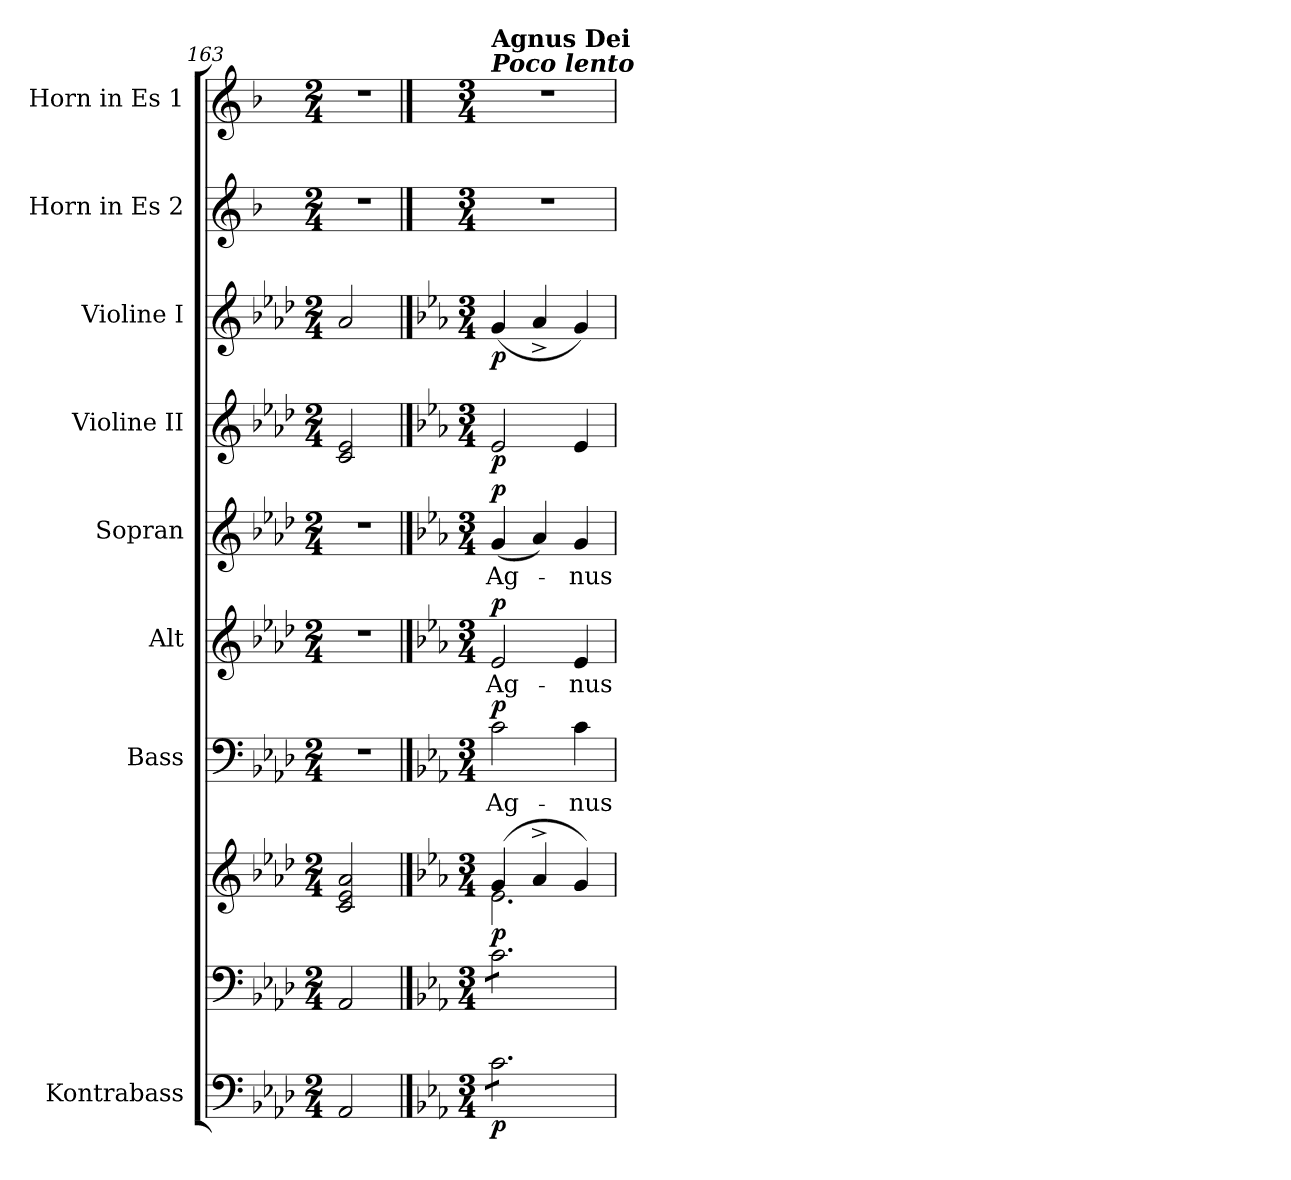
**kern	**dynam	**kern	**kern	**dynam	**kern	**text	**dynam	**kern	**text	**dynam	**kern	**text	**dynam	**kern	**dynam	**kern	**dynam	**kern	**kern
*part9	*part9	*part8	*part8	*part8	*part7	*part7	*part7	*part6	*part6	*part6	*part5	*part5	*part5	*part4	*part4	*part3	*part3	*part2	*part1
*staff10	*staff10	*staff9	*staff8	*staff8/9	*staff7	*staff7	*staff7	*staff6	*staff6	*staff6	*staff5	*staff5	*staff5	*staff4	*staff4	*staff3	*staff3	*staff2	*staff1
*I"Kontrabass	*	*	*	*	*I"Bass	*	*	*I"Alt	*	*	*I"Sopran	*	*	*I"Violine II	*	*I"Violine I	*	*I"Horn in Es 2	*I"Horn in Es 1
*I'Kb.	*	*	*	*	*I'B.	*	*	*I'A.	*	*	*I'S.	*	*	*I'Vl. II	*	*I'Vl. I	*	*	*
*clefF4	*	*clefF4	*clefG2	*	*clefF4	*	*	*clefG2	*	*	*clefG2	*	*	*clefG2	*	*clefG2	*	*clefG2	*clefG2
*ITrd7c12	*	*	*	*	*	*	*	*	*	*	*	*	*	*	*	*	*	*ITrd5c9	*ITrd5c9
*k[b-e-a-d-]	*	*k[b-e-a-d-]	*k[b-e-a-d-]	*	*k[b-e-a-d-]	*	*	*k[b-e-a-d-]	*	*	*k[b-e-a-d-]	*	*	*k[b-e-a-d-]	*	*k[b-e-a-d-]	*	*k[b-e-a-d-]	*k[b-e-a-d-]
*A-:	*	*A-:	*A-:	*	*A-:	*	*	*A-:	*	*	*A-:	*	*	*A-:	*	*A-:	*	*A-:	*A-:
*M2/4	*	*M2/4	*M2/4	*	*M2/4	*	*	*M2/4	*	*	*M2/4	*	*	*M2/4	*	*M2/4	*	*M2/4	*M2/4
=163	=163	=163	=163	=163	=163	=163	=163	=163	=163	=163	=163	=163	=163	=163	=163	=163	=163	=163	=163
2AAA-/	.	2AA-/	2c/ 2e-/ 2a-/	.	2r	.	.	2r	.	.	2r	.	.	2c/ 2e-/	.	2a-/	.	2r	2r
!!LO:PB:g=z
==164	==164	==164	==164	==164	==164	==164	==164	==164	==164	==164	==164	==164	==164	==164	==164	==164	==164	==164	==164
*k[b-e-a-]	*	*k[b-e-a-]	*k[b-e-a-]	*	*k[b-e-a-]	*	*	*k[b-e-a-]	*	*	*k[b-e-a-]	*	*	*k[b-e-a-]	*	*k[b-e-a-]	*	*k[b-e-a-]	*k[b-e-a-]
*E-:	*	*E-:	*E-:	*	*E-:	*	*	*E-:	*	*	*E-:	*	*	*E-:	*	*E-:	*	*E-:	*E-:
*M3/4	*	*M3/4	*M3/4	*	*M3/4	*	*	*M3/4	*	*	*M3/4	*	*	*M3/4	*	*M3/4	*	*M3/4	*M3/4
*	*	*	*^	*	*	*	*	*	*	*	*	*	*	*	*	*	*	*	*
!	!	!	!	!	!	!	!	!	!	!	!	!	!	!	!	!	!	!	!	!LO:TX:a:Bi:t=Poco lento
!	!	!	!	!	!	!	!	!	!	!	!	!	!	!	!	!	!	!	!	!LO:TX:a:B:t=Agnus Dei
!LO:TX:b:Bi:t=Cello	!	!	!	!	!	!	!	!	!	!	!	!	!	!	!	!	!	!	!	!
!	!LO:DY:b	!	!	!	!LO:DY:b	!	!LO:LY:b	!LO:DY:a	!	!LO:LY:b	!LO:DY:a	!	!LO:LY:b	!LO:DY:a	!	!LO:DY:b	!	!LO:DY:b	!	!
*tremolo	*	*	*	*	*	*	*	*	*	*	*	*	*	*	*	*	*	*	*	*
*	*	*tremolo	*	*	*	*	*	*	*	*	*	*	*	*	*	*	*	*	*	*
8C\L	p	8c\L	(4g/	2.e-\	p	2c\	Ag-	p	2e-/	Ag-	p	(<4g/	Ag-	p	2e-/	p	(<4g/	p	2.r	2.r
8C\	.	8c\	.	.	.	.	.	.	.	.	.	.	.	.	.	.	.	.	.	.
8C\	.	8c\	4a-^</	.	.	.	.	.	.	.	.	4a-/)	.	.	.	.	4a-^</	.	.	.
8C\	.	8c\	.	.	.	.	.	.	.	.	.	.	.	.	.	.	.	.	.	.
!	!	!	!	!	!	!	!LO:LY:b	!	!	!LO:LY:b	!	!	!LO:LY:b	!	!	!	!	!	!	!
8C\	.	8c\	4g/)	.	.	4c\	-nus	.	4e-/	-nus	.	4g/	-nus	.	4e-/	.	4g/)	.	.	.
8C\J	.	8c\J	.	.	.	.	.	.	.	.	.	.	.	.	.	.	.	.	.	.
*	*	*Xtremolo	*	*	*	*	*	*	*	*	*	*	*	*	*	*	*	*	*	*
*Xtremolo	*	*	*	*	*	*	*	*	*	*	*	*	*	*	*	*	*	*	*	*
*	*	*	*v	*v	*	*	*	*	*	*	*	*	*	*	*	*	*	*	*	*
=	=	=	=	=	=	=	=	=	=	=	=	=	=	=	=	=	=	=	=
*-	*-	*-	*-	*-	*-	*-	*-	*-	*-	*-	*-	*-	*-	*-	*-	*-	*-	*-	*-
